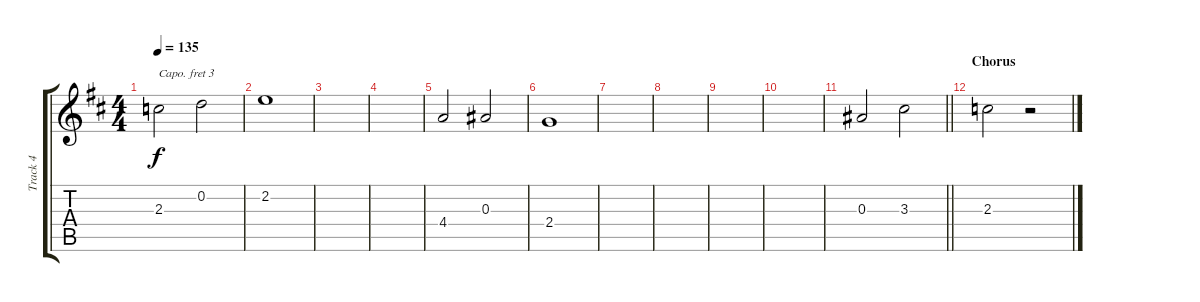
\track ("Track 4" "Track 4") {instrument acousticguitarsteel}
\staff {score tabs}
\capo 3
\tuning (E4 B3 G3 D3 A2 E2) {hide}
\ts (4 4)
\tempo 135
\clef g2
\ks d
2.3.2{dy f} 0.2.2 |
2.2.1 |
|
|
4.4.2 0.3.2 |
2.4.1 |
|
|
|
|
\barLineRight lightlight
0.3.2 3.3.2 |
\section ("" "Chorus")
2.3.2 r.2
